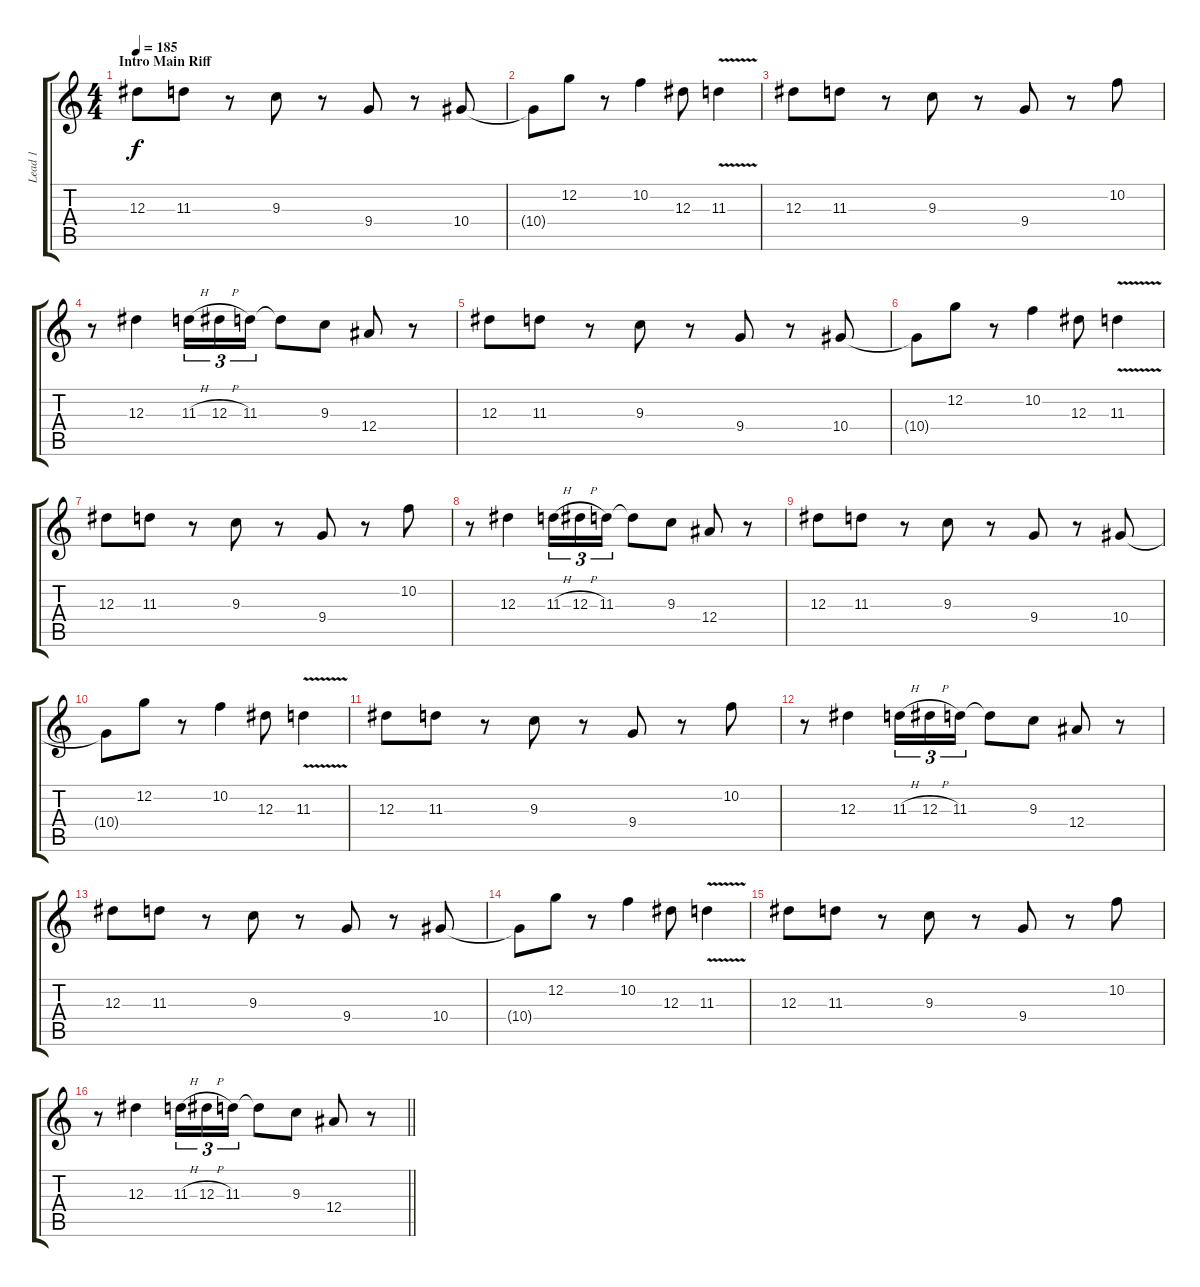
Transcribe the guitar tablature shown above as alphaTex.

\track ("Lead 1" "Lead 1") {instrument overdrivenguitar}
\staff {score tabs}
\tuning (C4 G3 Eb3 Bb2 F2 C2) {hide}
\ts (4 4)
\section ("" "Intro Main Riff")
\tempo 185
\clef g2
\ks c
12.3.8{dy f instrument overdrivenguitar} 11.3.8 r.8 9.3.8 r.8 9.4.8 r.8 10.4.8 |
10.4{t}.8 12.2.8 r.8 10.2.4 12.3.8 11.3{v}.4 |
12.3.8 11.3.8 r.8 9.3.8 r.8 9.4.8 r.8 10.2.8 |
r.8 12.3.4 11.3{h}.16{tu (3 2)} 12.3{h}.16{tu (3 2)} 11.3.16{tu (3 2)} 11.3{t}.8 9.3.8 12.4.8 r.8 |
12.3.8 11.3.8 r.8 9.3.8 r.8 9.4.8 r.8 10.4.8 |
10.4{t}.8 12.2.8 r.8 10.2.4 12.3.8 11.3{v}.4 |
12.3.8 11.3.8 r.8 9.3.8 r.8 9.4.8 r.8 10.2.8 |
r.8 12.3.4 11.3{h}.16{tu (3 2)} 12.3{h}.16{tu (3 2)} 11.3.16{tu (3 2)} 11.3{t}.8 9.3.8 12.4.8 r.8 |
12.3.8 11.3.8 r.8 9.3.8 r.8 9.4.8 r.8 10.4.8 |
10.4{t}.8 12.2.8 r.8 10.2.4 12.3.8 11.3{v}.4 |
12.3.8 11.3.8 r.8 9.3.8 r.8 9.4.8 r.8 10.2.8 |
r.8 12.3.4 11.3{h}.16{tu (3 2)} 12.3{h}.16{tu (3 2)} 11.3.16{tu (3 2)} 11.3{t}.8 9.3.8 12.4.8 r.8 |
12.3.8 11.3.8 r.8 9.3.8 r.8 9.4.8 r.8 10.4.8 |
10.4{t}.8 12.2.8 r.8 10.2.4 12.3.8 11.3{v}.4 |
12.3.8 11.3.8 r.8 9.3.8 r.8 9.4.8 r.8 10.2.8 |
\barLineRight lightlight
r.8 12.3.4 11.3{h}.16{tu (3 2)} 12.3{h}.16{tu (3 2)} 11.3.16{tu (3 2)} 11.3{t}.8 9.3.8 12.4.8 r.8
